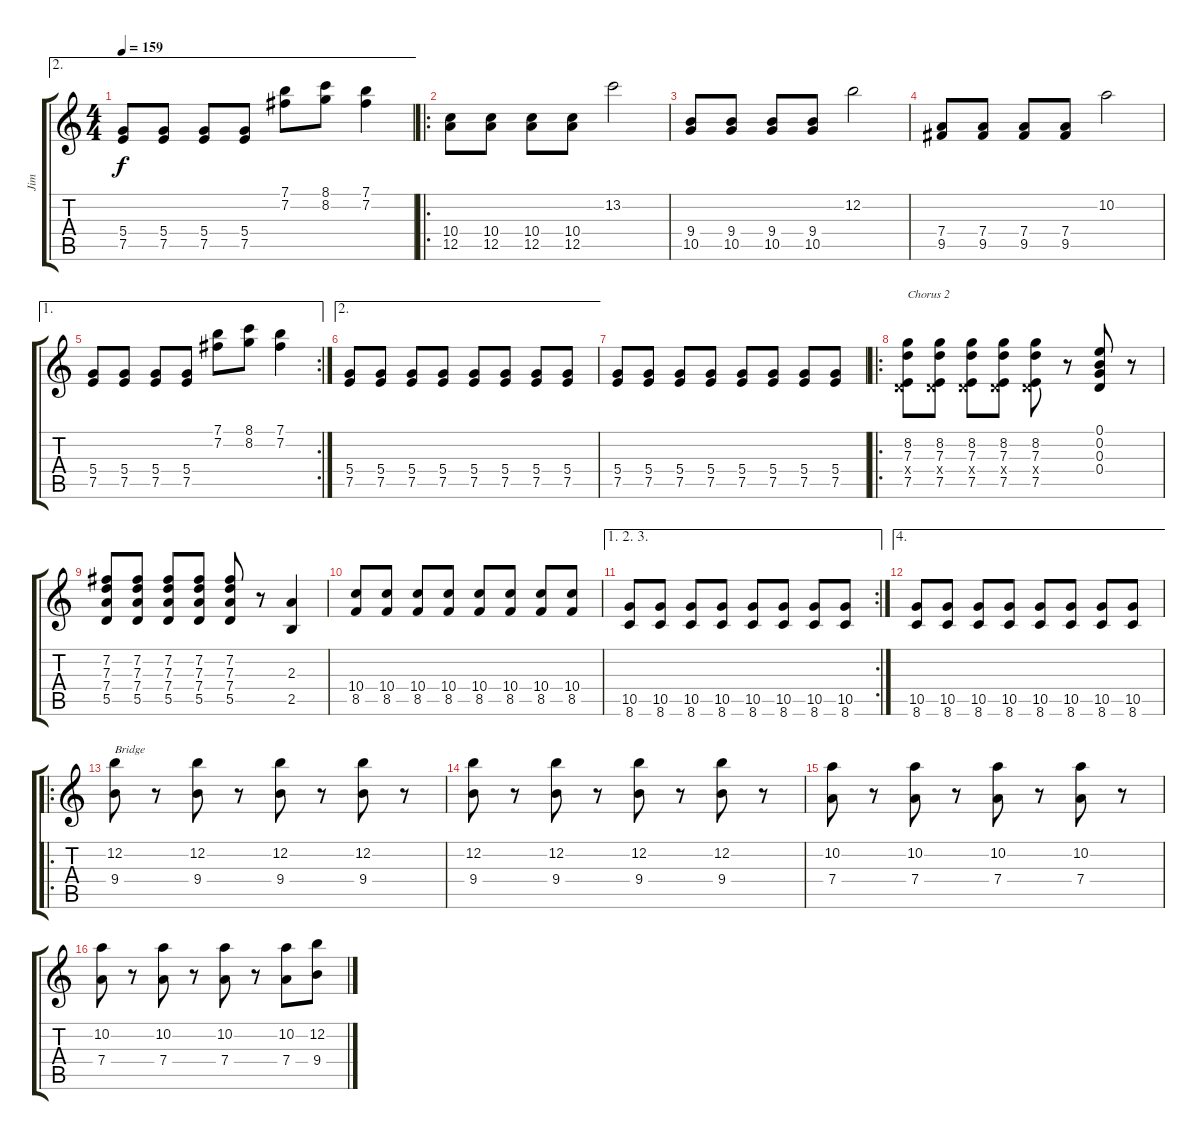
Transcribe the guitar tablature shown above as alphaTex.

\track ("Jim" "Jim") {instrument distortionguitar}
\staff {score tabs}
\tuning (E4 B3 G3 D3 A2 E2) {hide}
\ae 2
\ts (4 4)
\tempo 159
\clef g2
\ks c
(5.4 7.5).8{dy f instrument electricguitarmuted} (5.4 7.5).8 (5.4 7.5).8 (5.4 7.5).8 (7.1 7.2).8{instrument distortionguitar} (8.1 8.2).8 (7.1 7.2).4 |
\ro
(10.4 12.5).8{instrument electricguitarmuted} (10.4 12.5).8 (10.4 12.5).8 (10.4 12.5).8 13.2.2{instrument distortionguitar} |
(9.4 10.5).8{instrument electricguitarmuted} (9.4 10.5).8 (9.4 10.5).8 (9.4 10.5).8 12.2.2{instrument distortionguitar} |
(7.4 9.5).8{instrument electricguitarmuted} (7.4 9.5).8 (7.4 9.5).8 (7.4 9.5).8 10.2.2{instrument distortionguitar} |
\ae 1
\rc 2
(5.4 7.5).8{instrument electricguitarmuted} (5.4 7.5).8 (5.4 7.5).8 (5.4 7.5).8 (7.1 7.2).8{instrument distortionguitar} (8.1 8.2).8 (7.1 7.2).4 |
\ae 2
(5.4 7.5).8{instrument electricguitarmuted} (5.4 7.5).8 (5.4 7.5).8 (5.4 7.5).8 (5.4 7.5).8 (5.4 7.5).8 (5.4 7.5).8 (5.4 7.5).8 |
(5.4 7.5).8 (5.4 7.5).8 (5.4 7.5).8 (5.4 7.5).8 (5.4 7.5).8 (5.4 7.5).8 (5.4 7.5).8 (5.4 7.5).8 |
\ro
(8.2 7.3 0.4{x} 7.5).8{txt "Chorus 2" instrument distortionguitar} (8.2 7.3 0.4{x} 7.5).8 (8.2 7.3 0.4{x} 7.5).8 (8.2 7.3 0.4{x} 7.5).8 (8.2 7.3 0.4{x} 7.5).8 r.8 (0.1 0.2 0.3 0.4).8 r.8 |
(7.2 7.3 7.4 5.5).8 (7.2 7.3 7.4 5.5).8 (7.2 7.3 7.4 5.5).8 (7.2 7.3 7.4 5.5).8 (7.2 7.3 7.4 5.5).8 r.8 (2.3 2.5).4 |
(10.4 8.5).8 (10.4 8.5).8 (10.4 8.5).8 (10.4 8.5).8 (10.4 8.5).8 (10.4 8.5).8 (10.4 8.5).8 (10.4 8.5).8 |
\ae (1 2 3)
\rc 2
(10.5 8.6).8 (10.5 8.6).8 (10.5 8.6).8 (10.5 8.6).8 (10.5 8.6).8 (10.5 8.6).8 (10.5 8.6).8 (10.5 8.6).8 |
\ae 4
(10.5 8.6).8 (10.5 8.6).8 (10.5 8.6).8 (10.5 8.6).8 (10.5 8.6).8 (10.5 8.6).8 (10.5 8.6).8 (10.5 8.6).8 |
\ro
(12.2 9.4).8{txt "Bridge"} r.8 (12.2 9.4).8 r.8 (12.2 9.4).8 r.8 (12.2 9.4).8 r.8 |
(12.2 9.4).8 r.8 (12.2 9.4).8 r.8 (12.2 9.4).8 r.8 (12.2 9.4).8 r.8 |
(10.2 7.4).8 r.8 (10.2 7.4).8 r.8 (10.2 7.4).8 r.8 (10.2 7.4).8 r.8 |
(10.2 7.4).8 r.8 (10.2 7.4).8 r.8 (10.2 7.4).8 r.8 (10.2 7.4).8 (12.2 9.4).8
